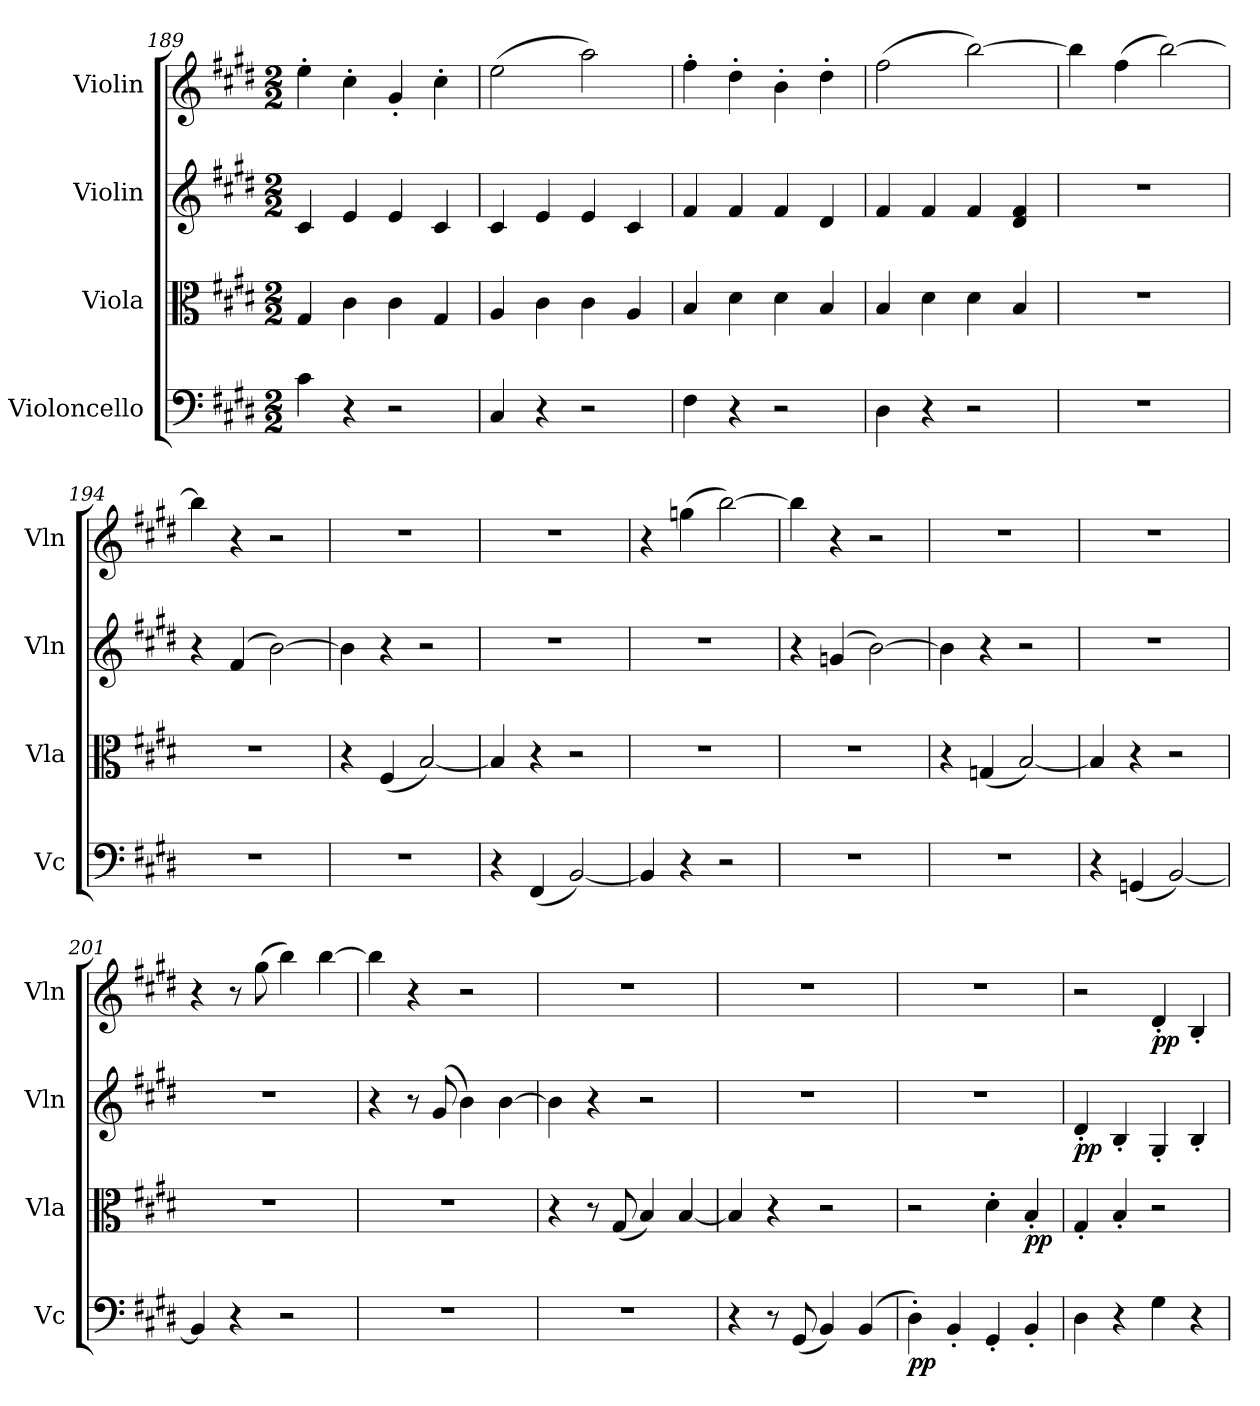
**kern	**dynam	**kern	**dynam	**kern	**dynam	**kern	**dynam
*part4	*part4	*part3	*part3	*part2	*part2	*part1	*part1
*staff4	*staff4	*staff3	*staff3	*staff2	*staff2	*staff1	*staff1
*I"Violoncello	*	*I"Viola	*	*I"Violin	*	*I"Violin	*
*I'Vc	*	*I'Vla	*	*I'Vln	*	*I'Vln	*
*clefF4	*	*clefC3	*	*clefG2	*	*clefG2	*
*k[f#c#g#d#]	*	*k[f#c#g#d#]	*	*k[f#c#g#d#]	*	*k[f#c#g#d#]	*
*M2/2	*	*M2/2	*	*M2/2	*	*M2/2	*
=189	=189	=189	=189	=189	=189	=189	=189
4c#\	.	4G#/	.	4c#/	.	4ee'\	.
4r	.	4c#\	.	4e/	.	4cc#'\	.
2r	.	4c#\	.	4e/	.	4g#'/	.
.	.	4G#/	.	4c#/	.	4cc#'\	.
=190	=190	=190	=190	=190	=190	=190	=190
4C#/	.	4A/	.	4c#/	.	(2ee\	.
4r	.	4c#\	.	4e/	.	.	.
2r	.	4c#\	.	4e/	.	2aa\)	.
.	.	4A/	.	4c#/	.	.	.
=191	=191	=191	=191	=191	=191	=191	=191
4F#\	.	4B/	.	4f#/	.	4ff#'\	.
4r	.	4d#\	.	4f#/	.	4dd#'\	.
2r	.	4d#\	.	4f#/	.	4b'\	.
.	.	4B/	.	4d#/	.	4dd#'\	.
=192	=192	=192	=192	=192	=192	=192	=192
4D#\	.	4B/	.	4f#/	.	(2ff#\	.
4r	.	4d#\	.	4f#/	.	.	.
2r	.	4d#\	.	4f#/	.	[2bb\)	.
.	.	4B/	.	4d#/ 4f#/	.	.	.
=193	=193	=193	=193	=193	=193	=193	=193
1r	.	1r	.	1r	.	4bb\]	.
.	.	.	.	.	.	(4ff#\	.
.	.	.	.	.	.	[2bb\)	.
=194	=194	=194	=194	=194	=194	=194	=194
1r	.	1r	.	4r	.	4bb\]	.
.	.	.	.	(4f#/	.	4r	.
.	.	.	.	[2b\)	.	2r	.
=195	=195	=195	=195	=195	=195	=195	=195
1r	.	4r	.	4b\]	.	1r	.
.	.	(4F#/	.	4r	.	.	.
.	.	[2B/)	.	2r	.	.	.
=196	=196	=196	=196	=196	=196	=196	=196
4r	.	4B/]	.	1r	.	1r	.
(4FF#/	.	4r	.	.	.	.	.
[2BB/)	.	2r	.	.	.	.	.
=197	=197	=197	=197	=197	=197	=197	=197
4BB/]	.	1r	.	1r	.	4r	.
4r	.	.	.	.	.	(4ggn\	.
2r	.	.	.	.	.	[2bb\)	.
=198	=198	=198	=198	=198	=198	=198	=198
1r	.	1r	.	4r	.	4bb\]	.
.	.	.	.	(4gn/	.	4r	.
.	.	.	.	[2b\)	.	2r	.
=199	=199	=199	=199	=199	=199	=199	=199
1r	.	4r	.	4b\]	.	1r	.
.	.	(4Gn/	.	4r	.	.	.
.	.	[2B/)	.	2r	.	.	.
=200	=200	=200	=200	=200	=200	=200	=200
4r	.	4B/]	.	1r	.	1r	.
(4GGn/	.	4r	.	.	.	.	.
[2BB/)	.	2r	.	.	.	.	.
=201	=201	=201	=201	=201	=201	=201	=201
4BB/]	.	1r	.	1r	.	4r	.
4r	.	.	.	.	.	8r	.
.	.	.	.	.	.	(8gg#\	.
2r	.	.	.	.	.	4bb\)	.
.	.	.	.	.	.	[4bb\	.
=202	=202	=202	=202	=202	=202	=202	=202
1r	.	1r	.	4r	.	4bb\]	.
.	.	.	.	8r	.	4r	.
.	.	.	.	(8g#/	.	.	.
.	.	.	.	4b\)	.	2r	.
.	.	.	.	[4b\	.	.	.
=203	=203	=203	=203	=203	=203	=203	=203
1r	.	4r	.	4b\]	.	1r	.
.	.	8r	.	4r	.	.	.
.	.	(8G#/	.	.	.	.	.
.	.	4B/)	.	2r	.	.	.
.	.	[4B/	.	.	.	.	.
=204	=204	=204	=204	=204	=204	=204	=204
4r	.	4B/]	.	1r	.	1r	.
8r	.	4r	.	.	.	.	.
(8GG#/	.	.	.	.	.	.	.
4BB/)	.	2r	.	.	.	.	.
(4BB/	.	.	.	.	.	.	.
=205	=205	=205	=205	=205	=205	=205	=205
4D#'\)	pp	2r	.	1r	.	1r	.
4BB'/	.	.	.	.	.	.	.
4GG#'/	.	4d#'\	.	.	.	.	.
4BB'/	.	4B'/	pp	.	.	.	.
=206	=206	=206	=206	=206	=206	=206	=206
4D#\	.	4G#'/	.	4d#'/	pp	2r	.
4r	.	4B'/	.	4B'/	.	.	.
4G#\	.	2r	.	4G#'/	.	4d#'/	pp
4r	.	.	.	4B'/	.	4B'/	.
=	=	=	=	=	=	=	=
*-	*-	*-	*-	*-	*-	*-	*-
